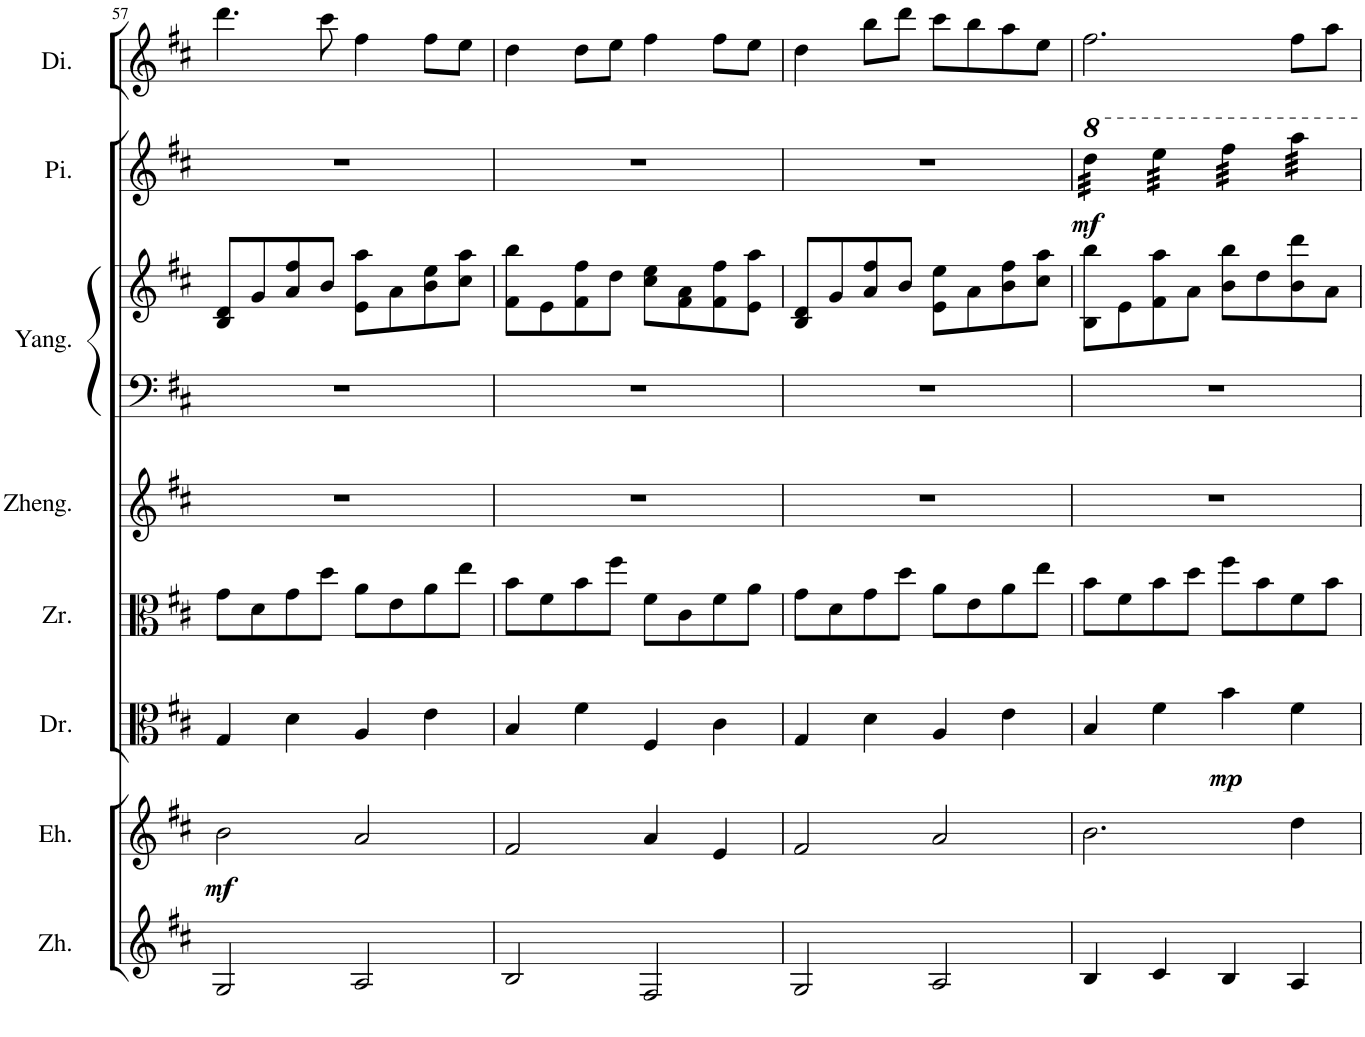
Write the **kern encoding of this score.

**kern	**kern	**dynam	**kern	**dynam	**kern	**kern	**kern	**kern	**kern	**dynam	**kern
*part8	*part7	*part7	*part6	*part6	*part5	*part4	*part3	*part3	*part2	*part2	*part1
*staff9	*staff8	*staff8	*staff7	*staff7	*staff6	*staff5	*staff4	*staff3	*staff2	*staff2	*staff1
*I"中胡	*I"二胡	*	*I"大阮	*	*I"中阮	*I"古筝	*I"扬琴	*	*I"琵琶	*	*I"笛箫
!!LO:PB:g=z
*clefG2	*clefG2	*	*clefC3	*	*clefC3	*clefG2	*clefF4	*clefG2	*clefG2	*	*clefG2
*	*	*	*Trd7c12	*	*	*	*	*	*	*	*Trd-7c-12
*k[f#c#]	*k[f#c#]	*	*k[f#c#]	*	*k[f#c#]	*k[f#c#]	*k[f#c#]	*k[f#c#]	*k[f#c#]	*	*k[f#c#]
*M4/4	*M4/4	*	*M4/4	*	*M4/4	*M4/4	*M4/4	*M4/4	*M4/4	*	*M4/4
=57	=57	=57	=57	=57	=57	=57	=57	=57	=57	=57	=57
!	!	!LO:DY:b	!	!	!	!	!	!	!	!	!
2G/	2b\	mf	4G/	.	8g\L	1r	1r	8B/ 8d/L	1r	.	4.ddd\
.	.	.	.	.	8d\	.	.	8g/	.	.	.
.	.	.	4d\	.	8g\	.	.	8a/ 8ff#/	.	.	.
.	.	.	.	.	8dd\J	.	.	8b/J	.	.	8ccc#\
2A/	2a/	.	4A/	.	8a\L	.	.	8e\ 8aa\L	.	.	4ff#\
.	.	.	.	.	8e\	.	.	8a\	.	.	.
.	.	.	4e\	.	8a\	.	.	8b\ 8ee\	.	.	8ff#\L
.	.	.	.	.	8ee\J	.	.	8cc#\ 8aa\J	.	.	8ee\J
=58	=58	=58	=58	=58	=58	=58	=58	=58	=58	=58	=58
2B/	2f#/	.	4B/	.	8b\L	1r	1r	8f#\ 8bb\L	1r	.	4dd\
.	.	.	.	.	8f#\	.	.	8e\	.	.	.
.	.	.	4f#\	.	8b\	.	.	8f#\ 8ff#\	.	.	8dd\L
.	.	.	.	.	8ff#\J	.	.	8dd\J	.	.	8ee\J
2F#/	4a/	.	4F#/	.	8f#\L	.	.	8cc#\ 8ee\L	.	.	4ff#\
.	.	.	.	.	8c#\	.	.	8f#\ 8a\	.	.	.
.	4e/	.	4c#\	.	8f#\	.	.	8f#\ 8ff#\	.	.	8ff#\L
.	.	.	.	.	8a\J	.	.	8e\ 8aa\J	.	.	8ee\J
=59	=59	=59	=59	=59	=59	=59	=59	=59	=59	=59	=59
2G/	2f#/	.	4G/	.	8g\L	1r	1r	8B/ 8d/L	1r	.	4dd\
.	.	.	.	.	8d\	.	.	8g/	.	.	.
.	.	.	4d\	.	8g\	.	.	8a/ 8ff#/	.	.	8bb\L
.	.	.	.	.	8dd\J	.	.	8b/J	.	.	8ddd\J
2A/	2a/	.	4A/	.	8a\L	.	.	8e\ 8ee\L	.	.	8ccc#\L
.	.	.	.	.	8e\	.	.	8a\	.	.	8bb\
.	.	.	4e\	.	8a\	.	.	8b\ 8ff#\	.	.	8aa\
.	.	.	.	.	8ee\J	.	.	8cc#\ 8aa\J	.	.	8ee\J
=60	=60	=60	=60	=60	=60	=60	=60	=60	=60	=60	=60
!	!	!	!	!	!	!	!	!	!	!LO:DY:b	!
*	*	*	*	*	*	*	*	*	*tremolo	*	*
4B/	2.b\	.	4B/	.	8b\L	1r	1r	8B\ 8bb\L	32ddd\LLL	mf	2.ff#\
.	.	.	.	.	.	.	.	.	32ddd\	.	.
.	.	.	.	.	.	.	.	.	32ddd\	.	.
.	.	.	.	.	.	.	.	.	32ddd\	.	.
.	.	.	.	.	8f#\	.	.	8e\	32ddd\	.	.
.	.	.	.	.	.	.	.	.	32ddd\	.	.
.	.	.	.	.	.	.	.	.	32ddd\	.	.
.	.	.	.	.	.	.	.	.	32ddd\JJJ	.	.
4c#/	.	.	4f#\	.	8b\	.	.	8f#\ 8aa\	32eee\LLL	.	.
.	.	.	.	.	.	.	.	.	32eee\	.	.
.	.	.	.	.	.	.	.	.	32eee\	.	.
.	.	.	.	.	.	.	.	.	32eee\	.	.
.	.	.	.	.	8dd\J	.	.	8a\J	32eee\	.	.
.	.	.	.	.	.	.	.	.	32eee\	.	.
.	.	.	.	.	.	.	.	.	32eee\	.	.
.	.	.	.	.	.	.	.	.	32eee\JJJ	.	.
!	!	!	!	!LO:DY:b	!	!	!	!	!	!	!
4B/	.	.	4b\	mp	8ff#\L	.	.	8b\ 8bb\L	32fff#\LLL	.	.
.	.	.	.	.	.	.	.	.	32fff#\	.	.
.	.	.	.	.	.	.	.	.	32fff#\	.	.
.	.	.	.	.	.	.	.	.	32fff#\	.	.
.	.	.	.	.	8b\	.	.	8dd\	32fff#\	.	.
.	.	.	.	.	.	.	.	.	32fff#\	.	.
.	.	.	.	.	.	.	.	.	32fff#\	.	.
.	.	.	.	.	.	.	.	.	32fff#\JJJ	.	.
4A/	4dd\	.	4f#\	.	8f#\	.	.	8b\ 8ddd\	32aaa\LLL	.	8ff#\L
.	.	.	.	.	.	.	.	.	32aaa\	.	.
.	.	.	.	.	.	.	.	.	32aaa\	.	.
.	.	.	.	.	.	.	.	.	32aaa\	.	.
.	.	.	.	.	8b\J	.	.	8a\J	32aaa\	.	8aa\J
.	.	.	.	.	.	.	.	.	32aaa\	.	.
.	.	.	.	.	.	.	.	.	32aaa\	.	.
.	.	.	.	.	.	.	.	.	32aaa\JJJ	.	.
*	*	*	*	*	*	*	*	*	*Xtremolo	*	*
=	=	=	=	=	=	=	=	=	=	=	=
*-	*-	*-	*-	*-	*-	*-	*-	*-	*-	*-	*-
